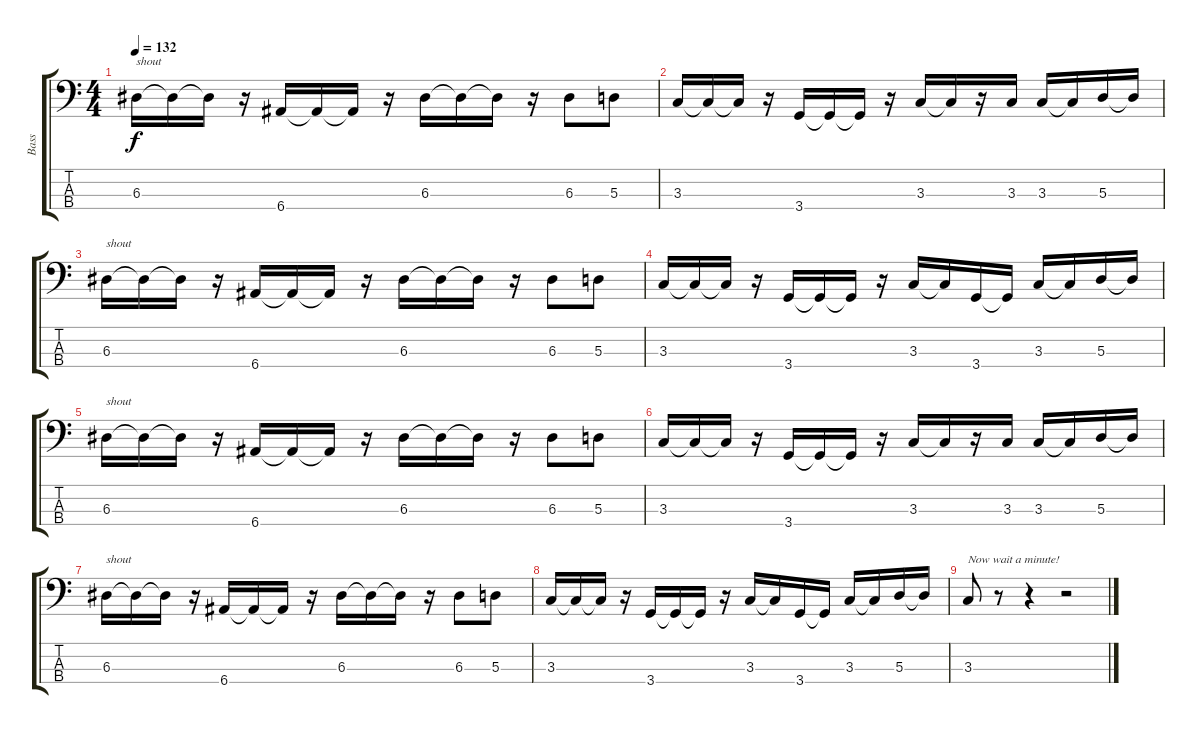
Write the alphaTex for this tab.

\track ("Bass" "Bass") {instrument electricbassfinger}
\staff {score tabs}
\tuning (G2 D2 A1 E1) {hide}
\ts (4 4)
\tempo 132
\clef f4
\ks c
6.3.16{txt "shout" dy f} 6.3{t}.16 6.3{t}.16 r.16 6.4.16 6.4{t}.16 6.4{t}.16 r.16 6.3.16 6.3{t}.16 6.3{t}.16 r.16 6.3.8 5.3.8 |
3.3.16 3.3{t}.16 3.3{t}.16 r.16 3.4.16 3.4{t}.16 3.4{t}.16 r.16 3.3.16 3.3{t}.16 r.16 3.3.16 3.3.16 3.3{t}.16 5.3.16 5.3{t}.16 |
6.3.16{txt "shout"} 6.3{t}.16 6.3{t}.16 r.16 6.4.16 6.4{t}.16 6.4{t}.16 r.16 6.3.16 6.3{t}.16 6.3{t}.16 r.16 6.3.8 5.3.8 |
3.3.16 3.3{t}.16 3.3{t}.16 r.16 3.4.16 3.4{t}.16 3.4{t}.16 r.16 3.3.16 3.3{t}.16 3.4.16 3.4{t}.16 3.3.16 3.3{t}.16 5.3.16 5.3{t}.16 |
6.3.16{txt "shout"} 6.3{t}.16 6.3{t}.16 r.16 6.4.16 6.4{t}.16 6.4{t}.16 r.16 6.3.16 6.3{t}.16 6.3{t}.16 r.16 6.3.8 5.3.8 |
3.3.16 3.3{t}.16 3.3{t}.16 r.16 3.4.16 3.4{t}.16 3.4{t}.16 r.16 3.3.16 3.3{t}.16 r.16 3.3.16 3.3.16 3.3{t}.16 5.3.16 5.3{t}.16 |
6.3.16{txt "shout"} 6.3{t}.16 6.3{t}.16 r.16 6.4.16 6.4{t}.16 6.4{t}.16 r.16 6.3.16 6.3{t}.16 6.3{t}.16 r.16 6.3.8 5.3.8 |
3.3.16 3.3{t}.16 3.3{t}.16 r.16 3.4.16 3.4{t}.16 3.4{t}.16 r.16 3.3.16 3.3{t}.16 3.4.16 3.4{t}.16 3.3.16 3.3{t}.16 5.3.16 5.3{t}.16 |
3.3.8{txt "Now wait a minute!"} r.8 r.4 r.2
